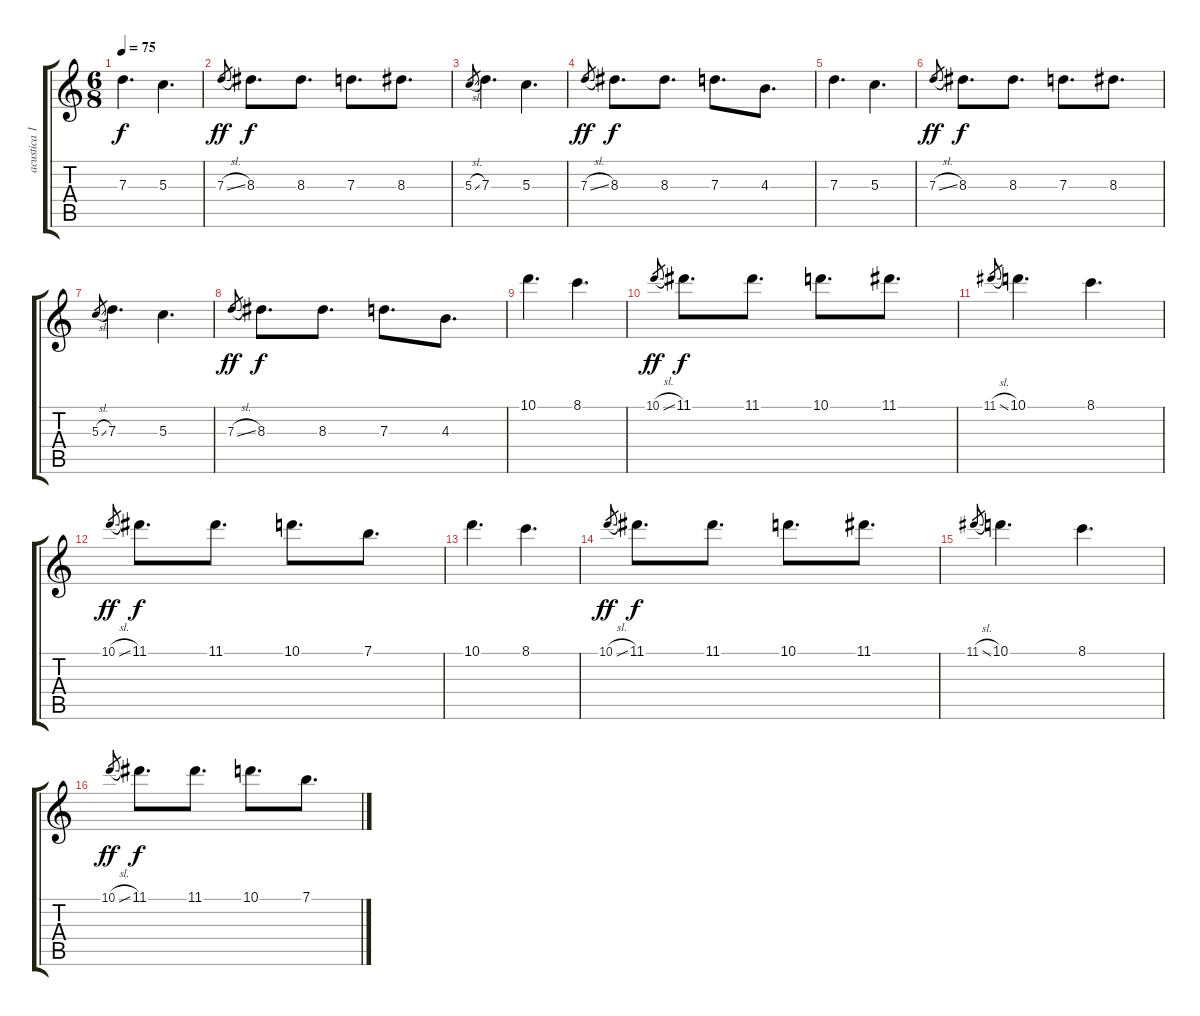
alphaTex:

\track ("acustica 1" "acustica 1") {instrument acousticguitarnylon}
\staff {score tabs}
\tuning (E4 B3 G3 D3 A2 E2) {hide}
\ts (6 8)
\tempo 75
\clef g2
\ks c
7.3.4{d dy f} 5.3.4{d} |
7.3{sl}.8{gr dy ff} 8.3.8{d dy f} 8.3.8{d} 7.3.8{d} 8.3.8{d} |
5.3{sl}.8{gr} 7.3.4{d} 5.3.4{d} |
7.3{sl}.8{gr dy ff} 8.3.8{d dy f} 8.3.8{d} 7.3.8{d} 4.3.8{d} |
7.3.4{d} 5.3.4{d} |
7.3{sl}.8{gr dy ff} 8.3.8{d dy f} 8.3.8{d} 7.3.8{d} 8.3.8{d} |
5.3{sl}.8{gr} 7.3.4{d} 5.3.4{d} |
7.3{sl}.8{gr dy ff} 8.3.8{d dy f} 8.3.8{d} 7.3.8{d} 4.3.8{d} |
10.1.4{d} 8.1.4{d} |
10.1{sl}.8{gr dy ff} 11.1.8{d dy f} 11.1.8{d} 10.1.8{d} 11.1.8{d} |
11.1{sl}.8{gr} 10.1.4{d} 8.1.4{d} |
10.1{sl}.8{gr dy ff} 11.1.8{d dy f} 11.1.8{d} 10.1.8{d} 7.1.8{d} |
10.1.4{d} 8.1.4{d} |
10.1{sl}.8{gr dy ff} 11.1.8{d dy f} 11.1.8{d} 10.1.8{d} 11.1.8{d} |
11.1{sl}.8{gr} 10.1.4{d} 8.1.4{d} |
10.1{sl}.8{gr dy ff} 11.1.8{d dy f} 11.1.8{d} 10.1.8{d} 7.1.8{d}
